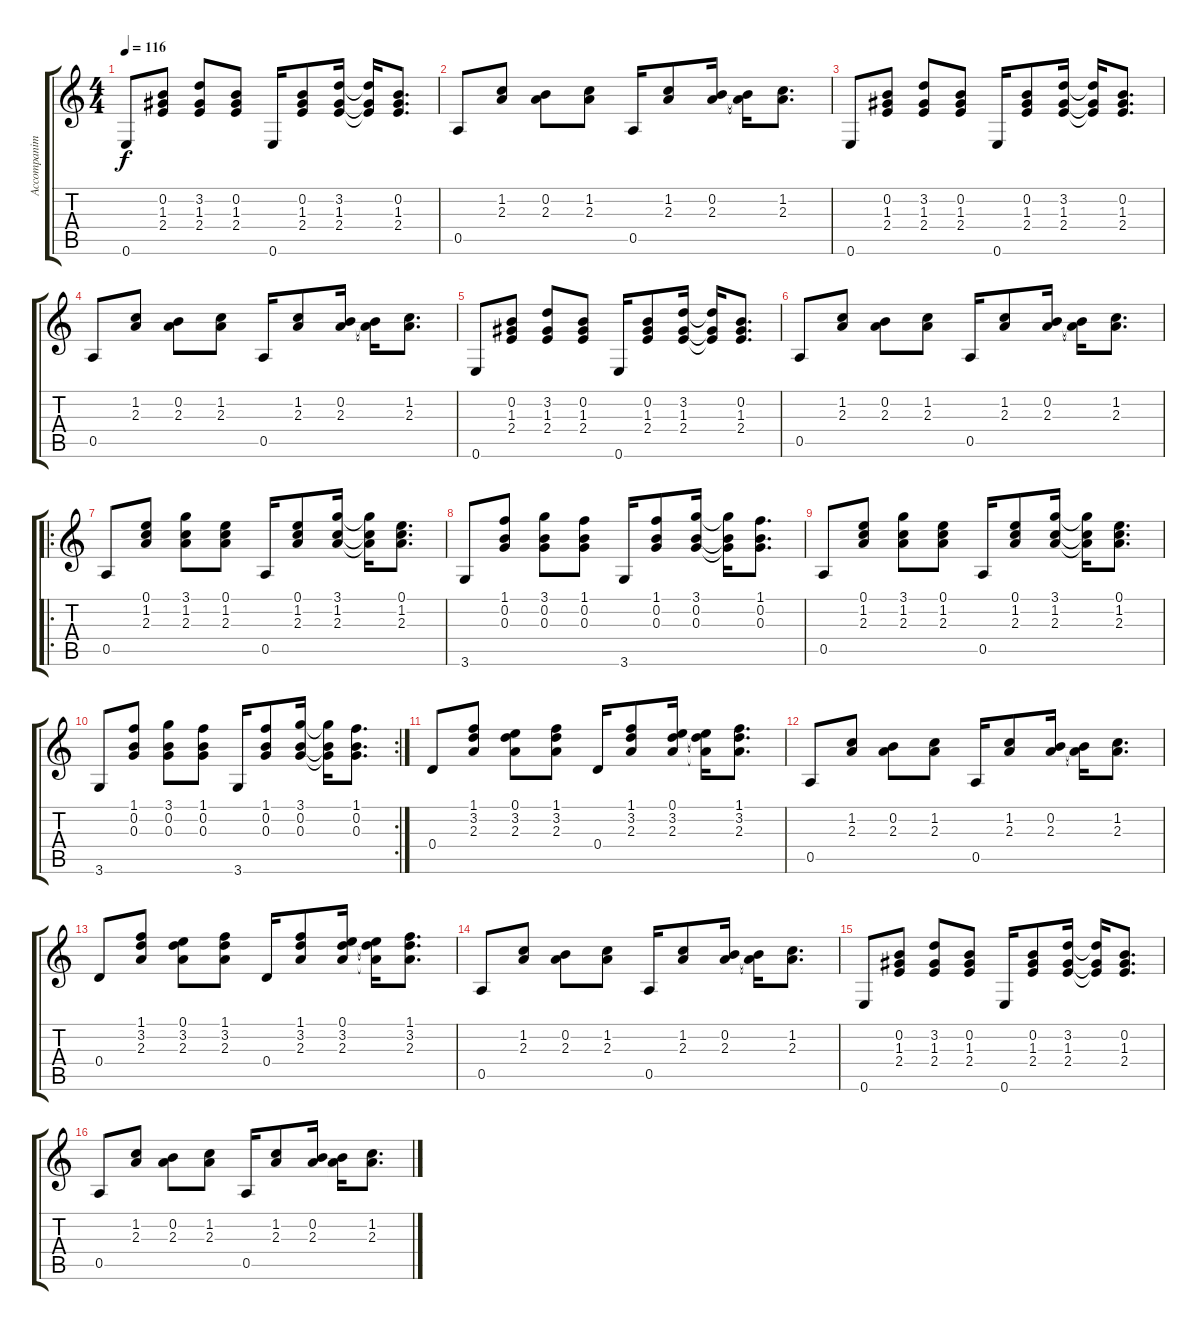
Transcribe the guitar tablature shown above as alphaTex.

\track ("Accompaniment Guitar" "Accompanim") {instrument acousticguitarnylon}
\staff {score tabs}
\tuning (E4 B3 G3 D3 A2 E2) {hide}
\ts (4 4)
\tempo 116
\clef g2
\ks c
0.6.8{dy f} (0.2 1.3 2.4).8 (3.2 1.3 2.4).8 (0.2 1.3 2.4).8 0.6.16 (0.2 1.3 2.4).8 (3.2 1.3 2.4).16 (3.2{t} 1.3{t} 2.4{t}).16 (0.2 1.3 2.4).8{d} |
0.5.8 (1.2 2.3).8 (0.2 2.3).8 (1.2 2.3).8 0.5.16 (1.2 2.3).8 (0.2 2.3).16 (0.2{t} 2.3{t}).16 (1.2 2.3).8{d} |
0.6.8 (0.2 1.3 2.4).8 (3.2 1.3 2.4).8 (0.2 1.3 2.4).8 0.6.16 (0.2 1.3 2.4).8 (3.2 1.3 2.4).16 (3.2{t} 1.3{t} 2.4{t}).16 (0.2 1.3 2.4).8{d} |
0.5.8 (1.2 2.3).8 (0.2 2.3).8 (1.2 2.3).8 0.5.16 (1.2 2.3).8 (0.2 2.3).16 (0.2{t} 2.3{t}).16 (1.2 2.3).8{d} |
0.6.8 (0.2 1.3 2.4).8 (3.2 1.3 2.4).8 (0.2 1.3 2.4).8 0.6.16 (0.2 1.3 2.4).8 (3.2 1.3 2.4).16 (3.2{t} 1.3{t} 2.4{t}).16 (0.2 1.3 2.4).8{d} |
0.5.8 (1.2 2.3).8 (0.2 2.3).8 (1.2 2.3).8 0.5.16 (1.2 2.3).8 (0.2 2.3).16 (0.2{t} 2.3{t}).16 (1.2 2.3).8{d} |
\ro
0.5.8 (0.1 1.2 2.3).8 (3.1 1.2 2.3).8 (0.1 1.2 2.3).8 0.5.16 (0.1 1.2 2.3).8 (3.1 1.2 2.3).16 (3.1{t} 1.2{t} 2.3{t}).16 (0.1 1.2 2.3).8{d} |
3.6.8 (1.1 0.2 0.3).8 (3.1 0.2 0.3).8 (1.1 0.2 0.3).8 3.6.16 (1.1 0.2 0.3).8 (3.1 0.2 0.3).16 (3.1{t} 0.2{t} 0.3{t}).16 (1.1 0.2 0.3).8{d} |
0.5.8 (0.1 1.2 2.3).8 (3.1 1.2 2.3).8 (0.1 1.2 2.3).8 0.5.16 (0.1 1.2 2.3).8 (3.1 1.2 2.3).16 (3.1{t} 1.2{t} 2.3{t}).16 (0.1 1.2 2.3).8{d} |
\rc 2
3.6.8 (1.1 0.2 0.3).8 (3.1 0.2 0.3).8 (1.1 0.2 0.3).8 3.6.16 (1.1 0.2 0.3).8 (3.1 0.2 0.3).16 (3.1{t} 0.2{t} 0.3{t}).16 (1.1 0.2 0.3).8{d} |
0.4.8 (1.1 3.2 2.3).8 (0.1 3.2 2.3).8 (1.1 3.2 2.3).8 0.4.16 (1.1 3.2 2.3).8 (0.1 3.2 2.3).16 (0.1{t} 3.2{t} 2.3{t}).16 (1.1 3.2 2.3).8{d} |
0.5.8 (1.2 2.3).8 (0.2 2.3).8 (1.2 2.3).8 0.5.16 (1.2 2.3).8 (0.2 2.3).16 (0.2{t} 2.3{t}).16 (1.2 2.3).8{d} |
0.4.8 (1.1 3.2 2.3).8 (0.1 3.2 2.3).8 (1.1 3.2 2.3).8 0.4.16 (1.1 3.2 2.3).8 (0.1 3.2 2.3).16 (0.1{t} 3.2{t} 2.3{t}).16 (1.1 3.2 2.3).8{d} |
0.5.8 (1.2 2.3).8 (0.2 2.3).8 (1.2 2.3).8 0.5.16 (1.2 2.3).8 (0.2 2.3).16 (0.2{t} 2.3{t}).16 (1.2 2.3).8{d} |
0.6.8 (0.2 1.3 2.4).8 (3.2 1.3 2.4).8 (0.2 1.3 2.4).8 0.6.16 (0.2 1.3 2.4).8 (3.2 1.3 2.4).16 (3.2{t} 1.3{t} 2.4{t}).16 (0.2 1.3 2.4).8{d} |
0.5.8 (1.2 2.3).8 (0.2 2.3).8 (1.2 2.3).8 0.5.16 (1.2 2.3).8 (0.2 2.3).16 (0.2{t} 2.3{t}).16 (1.2 2.3).8{d}
